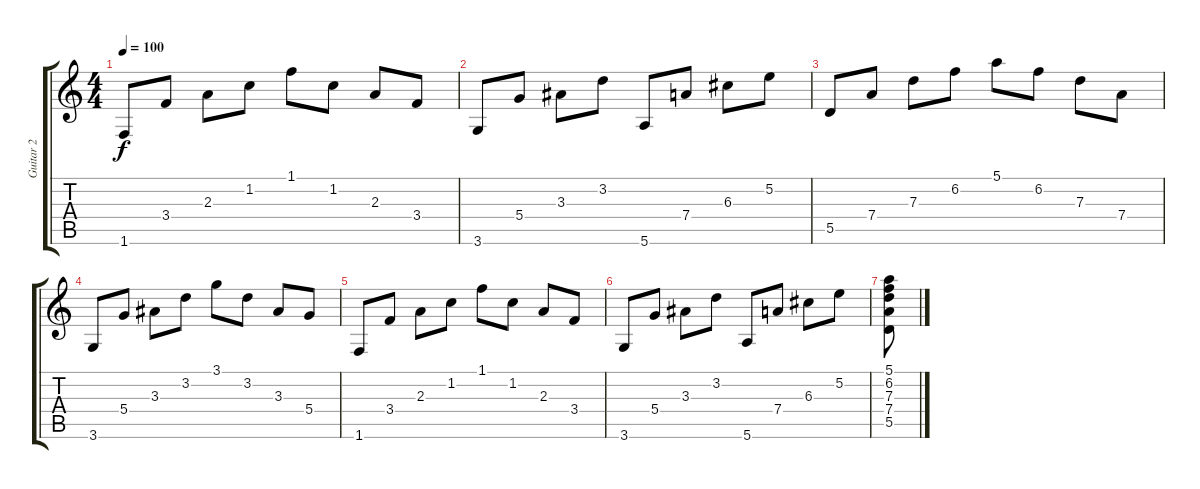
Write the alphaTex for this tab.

\track ("Guitar 2" "Guitar 2") {instrument acousticguitarsteel}
\staff {score tabs}
\tuning (E4 B3 G3 D3 A2 E2) {hide}
\ts (4 4)
\tempo 100
\clef g2
\ks c
1.6.8{dy f} 3.4.8 2.3.8 1.2.8 1.1.8 1.2.8 2.3.8 3.4.8 |
3.6.8 5.4.8 3.3.8 3.2.8 5.6.8 7.4.8 6.3.8 5.2.8 |
5.5.8 7.4.8 7.3.8 6.2.8 5.1.8 6.2.8 7.3.8 7.4.8 |
3.6.8 5.4.8 3.3.8 3.2.8 3.1.8 3.2.8 3.3.8 5.4.8 |
1.6.8 3.4.8 2.3.8 1.2.8 1.1.8 1.2.8 2.3.8 3.4.8 |
3.6.8 5.4.8 3.3.8 3.2.8 5.6.8 7.4.8 6.3.8 5.2.8 |
(5.1 6.2 7.3 7.4 5.5).8
